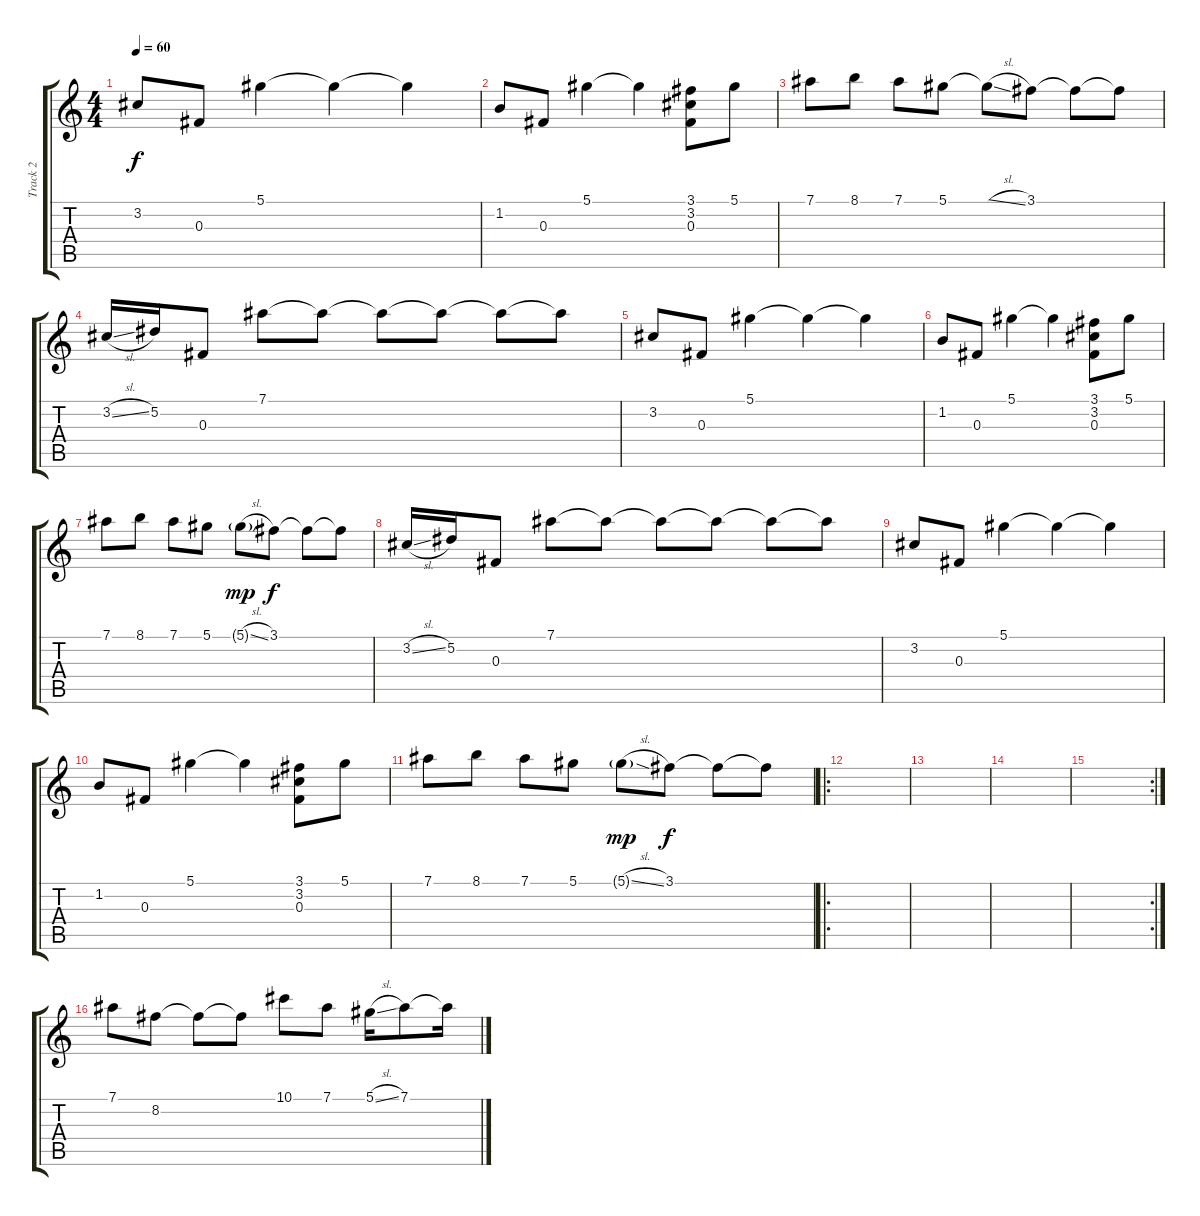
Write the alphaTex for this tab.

\track ("Track 2" "Track 2") {instrument electricguitarjazz}
\staff {score tabs}
\tuning (Eb4 Bb3 Gb3 Db3 Ab2 Eb2) {hide}
\ts (4 4)
\tempo 60
\clef g2
\ks c
3.2.8{dy f} 0.3.8 5.1.4 5.1{t}.4 5.1{t}.4 |
1.2.8 0.3.8 5.1.4 5.1{t}.4 (3.1 3.2 0.3).8 5.1.8 |
7.1.8 8.1.8 7.1.8 5.1.8 5.1{sl t}.8 3.1.8 3.1{t}.8 3.1{t}.8 |
3.2{sl}.16 5.2.16 0.3.8 7.1.8 7.1{t}.8 7.1{t}.8 7.1{t}.8 7.1{t}.8 7.1{t}.8 |
3.2.8 0.3.8 5.1.4 5.1{t}.4 5.1{t}.4 |
1.2.8 0.3.8 5.1.4 5.1{t}.4 (3.1 3.2 0.3).8 5.1.8 |
7.1.8 8.1.8 7.1.8 5.1.8 5.1{sl g}.8{dy mp} 3.1.8{dy f} 3.1{t}.8 3.1{t}.8 |
3.2{sl}.16 5.2.16 0.3.8 7.1.8 7.1{t}.8 7.1{t}.8 7.1{t}.8 7.1{t}.8 7.1{t}.8 |
3.2.8 0.3.8 5.1.4 5.1{t}.4 5.1{t}.4 |
1.2.8 0.3.8 5.1.4 5.1{t}.4 (3.1 3.2 0.3).8 5.1.8 |
7.1.8 8.1.8 7.1.8 5.1.8 5.1{sl g}.8{dy mp} 3.1.8{dy f} 3.1{t}.8 3.1{t}.8 |
\ro
|
|
|
\rc 2
|
7.1.8 8.2.8 8.2{t}.8 8.2{t}.8 10.1.8 7.1.8 5.1{sl}.16 7.1.8 7.1{t}.16
